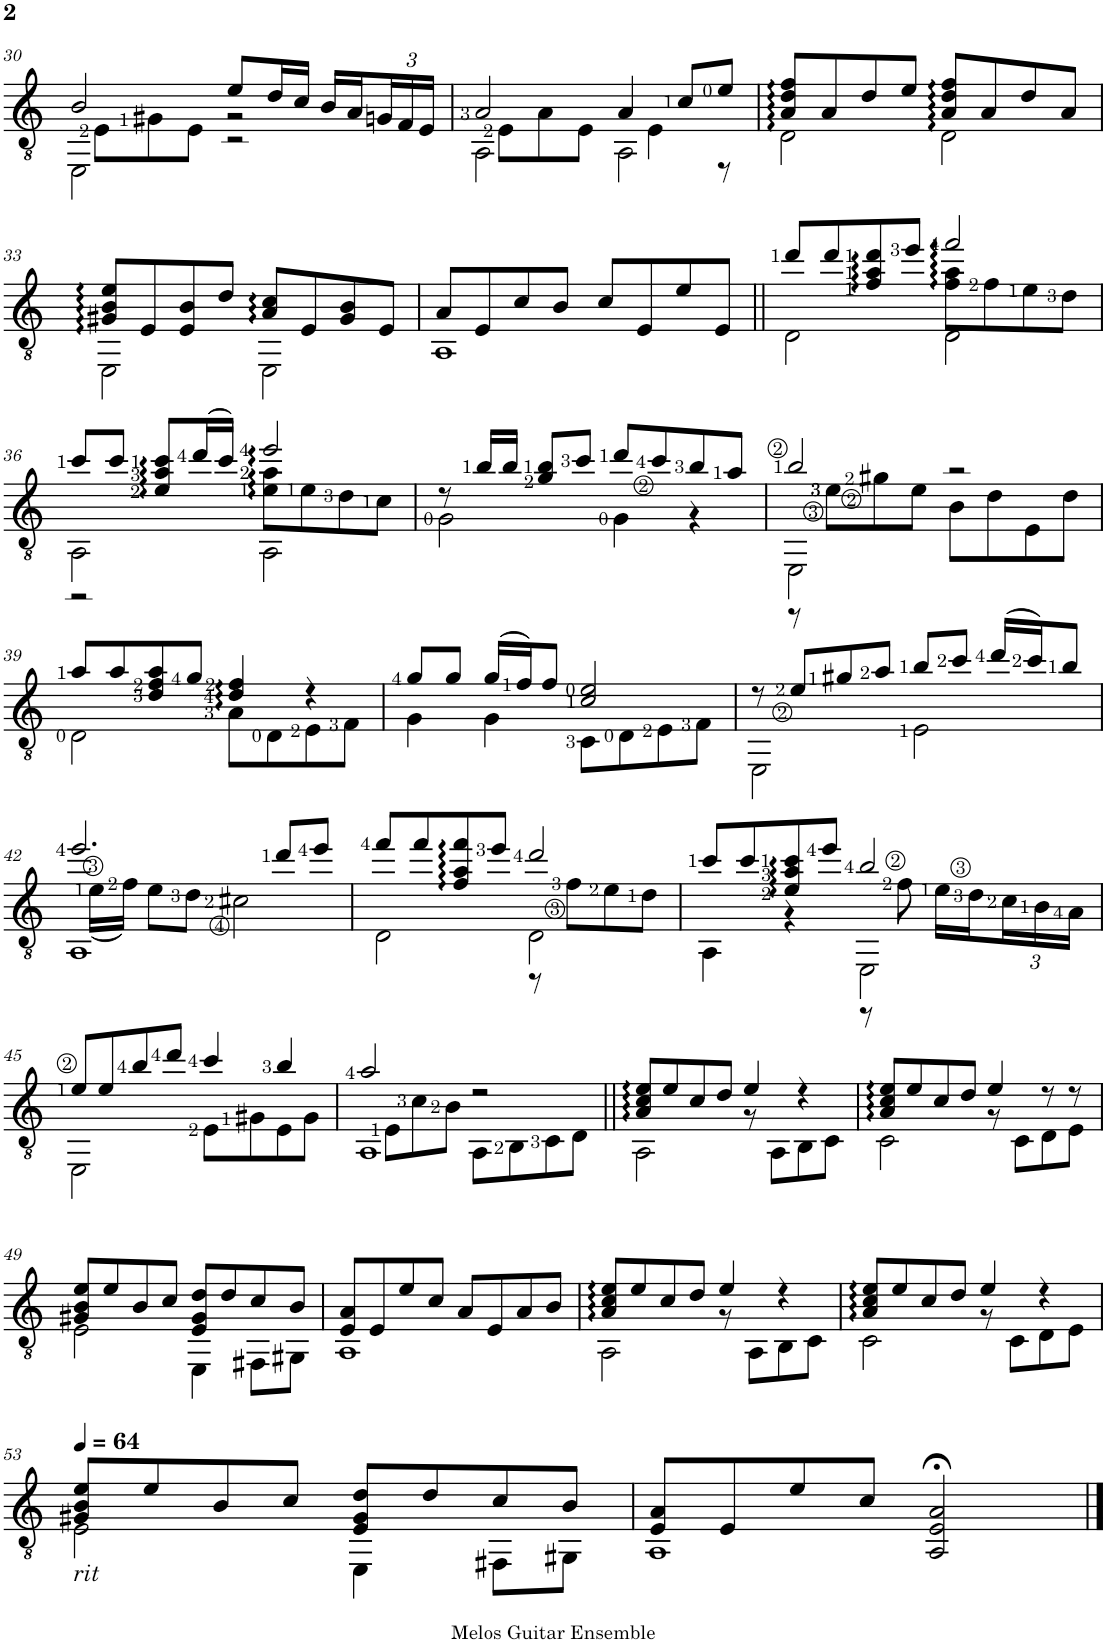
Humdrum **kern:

**kern
*part1
*staff1
*I"클래식 기타
!!LO:PB:g=z
*clefGv2
*k[]
*M4/4
=30
*^
*	*^
2B/	2EE\	8ryy
.	.	8E\L
.	.	8G#X\
.	.	8E\J
8e/L	2r	2r
16d/L	.	.
16c/JJ	.	.
16B/LL	.	.
16A/	.	.
*Xbrackettup	*	*
24Gn/	.	.
24F/	.	.
24E/JJ	.	.
=31	=31	=31
2A/	2AA\	8ryy
.	.	8E\L
.	.	8A\
.	.	8E\J
4A/	2AA\	8ryy
.	.	4E\
8c/L	.	.
8e/J	.	8r
*	*v	*v
=32	=32
8A/ 8d/ 8f/L	2D\
8A/	.
8d/	.
8e/J	.
8A/ 8d/ 8f/L	2D\
8A/	.
8d/	.
8A/J	.
!!LO:LB:g=z	!!
=33	=33
8G#X/ 8B/ 8e/L	2EE\
8E/	.
8E/ 8B/	.
8d/J	.
8A/ 8c/L	2EE\
8E/	.
8G#/ 8B/	.
8E/J	.
=34	=34
8A/L	1AA
8E/	.
8c/	.
8B/J	.
8c/L	.
8E/	.
8e/	.
8E/J	.
=35||	=35||
*	*^
8dd/L	2D\	2ryy
8dd/	.	.
8f/ 8a/ 8dd/	.	.
8ee/J	.	.
2ff/	2D\	8f\:: 8a\::L
.	.	8f\
.	.	8e\
.	.	8d\J
!!LO:LB:g=z	!!	!!
=36	=36	=36
8cc/L	2AA\	2r
8cc/J	.	.
8e/ 8a/ 8cc/L	.	.
(16dd/L	.	.
16cc/JJ)	.	.
2ee/	2AA\	8e\:: 8a\::L
.	.	8e\
.	.	8d\
.	.	8c\J
*	*v	*v
=37	=37
8r	2G\
16b/LL	.
16b/JJ	.
8g/ 8b/L	.
8cc/J	.
8dd/L	4G\
8cc/	.
8b/	4r
8a/J	.
=38	=38
*	*^
2b/	2EE\	8r
.	.	8e\L
.	.	8g#X\
.	.	8e\J
2r	2ryy	8B\L
.	.	8d\
.	.	8E\
.	.	8d\J
*	*v	*v
!!LO:LB:g=z
=39	=39
8a/L	2D\
8a/	.
8d/ 8f/ 8a/	.
8g/J	.
4d/ 4f/	8A\L
.	8D\
4r	8E\
.	8F\J
=40	=40
8g/L	4G\
8g/J	.
(16g/LL	4G\
16f/J)	.
8f/J	.
2c/ 2e/	8C\L
.	8D\
.	8E\
.	8F\J
=41	=41
8r	2EE\
8e/L	.
8g#X/	.
8a/J	.
8b/L	2E\
8cc/J	.
(16dd/LL	.
16cc/J)	.
8b/J	.
!!LO:LB:g=z	!!
=42	=42
*	*^
2.ee/	1AA	8ryy
.	.	(16e\LL
.	.	16f\JJ)
.	.	8e\L
.	.	8d\J
.	.	2c#X\
8dd/L	.	.
8ee/J	.	.
=43	=43	=43
8ff/L	2D\	2ryy
8ff/	.	.
8f/ 8a/ 8ff/	.	.
8ee/J	.	.
2dd/	2D\	8r
.	.	8f\L
.	.	8e\
.	.	8d\J
=44	=44	=44
8cc/L	4AA\	2ryy
8cc/	.	.
8e/ 8a/ 8cc/	4r	.
8ee/J	.	.
2b/	2EE\	8r
.	.	8f\
.	.	16e\LL
.	.	16d\
.	.	24c\
.	.	24B\
.	.	24A\JJ
*	*v	*v
!!LO:LB:g=z
=45	=45
8e/L	2EE\
8e/	.
8b/	.
8dd/J	.
4cc/	8E\L
.	8G#X\
4b/	8E\
.	8G#\J
=46	=46
*	*^
2a/	1AA	8ryy
.	.	8E\L
.	.	8c\
.	.	8B\J
2r	.	8AA\L
.	.	8BB\
.	.	8C\
.	.	8D\J
*	*v	*v
=47||	=47||
8A/ 8c/ 8e/L	2AA\
8e/	.
8c/	.
8d/J	.
4e/	8r
.	8AA\L
4r	8BB\
.	8C\J
=48	=48
8A/ 8c/ 8e/L	2C\
8e/	.
8c/	.
8d/J	.
4e/	8r
.	8C\L
8r	8D\
8r	8E\J
!!LO:LB:g=z	!!
=49	=49
8G#X/ 8B/ 8e/L	2E\
8e/	.
8B/	.
8c/J	.
8E/ 8G#/ 8d/L	4EE\
8d/	.
8c/	8FF#X\L
8B/J	8GG#X\J
=50	=50
8E/ 8A/L	1AA
8E/	.
8e/	.
8c/J	.
8A/L	.
8E/	.
8A/	.
8B/J	.
=51	=51
8A/ 8c/ 8e/L	2AA\
8e/	.
8c/	.
8d/J	.
4e/	8r
.	8AA\L
4r	8BB\
.	8C\J
=52	=52
8A/ 8c/ 8e/L	2C\
8e/	.
8c/	.
8d/J	.
4e/	8r
.	8C\L
4r	8D\
.	8E\J
!!LO:LB:g=z	!!
=53	=53
*MM64	*
!LO:TX:b:i:t=rit	!
8G#X/ 8B/ 8e/L	2E\
8e/	.
8B/	.
8c/J	.
8E/ 8G#/ 8d/L	4EE\
8d/	.
8c/	8FF#X\L
8B/J	8GG#X\J
=54	=54
8E/ 8A/L	1AA
8E/	.
8e/	.
8c/J	.
2AA/;< 2E/;< 2A/;<	.
*v	*v
==
*-
